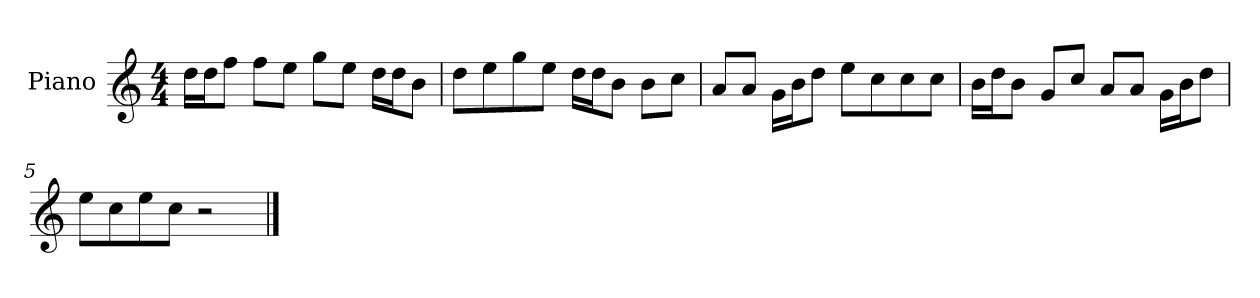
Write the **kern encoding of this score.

**kern
*part1
*staff1
*I"Piano
*I'P-no
*clefG2
*k[]
*M4/4
*MM90
=1
16dd\LL
16dd\J
8ff\J
8ff\L
8ee\J
8gg\L
8ee\J
16dd\LL
16dd\J
8b\J
=2
8dd\L
8ee\
8gg\
8ee\J
16dd\LL
16dd\J
8b\J
8b\L
8cc\J
=3
8a/L
8a/J
16g\LL
16b\J
8dd\J
8ee\L
8cc\
8cc\
8cc\J
=4
16b\LL
16dd\J
8b\J
8g/L
8cc/J
8a/L
8a/J
16g\LL
16b\J
8dd\J
!!LO:LB:g=z
=5
8ee\L
8cc\
8ee\
8cc\J
2r
==
*-
